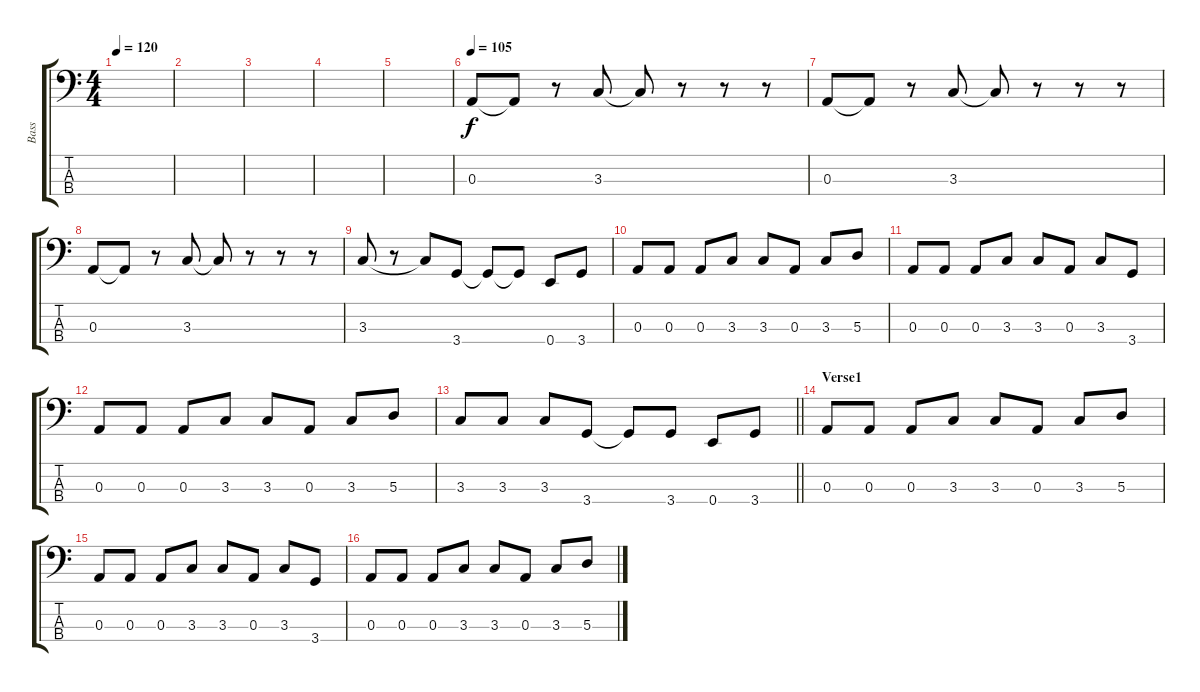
\track ("Bass" "Bass") {instrument electricbassfinger}
\staff {score tabs}
\tuning (G2 D2 A1 E1) {hide}
\ts (4 4)
\tempo 120
\clef f4
\ks c
|
|
|
|
|
\tempo 105
0.3.8 0.3{t}.8 r.8 3.3.8 3.3{t}.8 r.8 r.8 r.8 |
0.3.8 0.3{t}.8 r.8 3.3.8 3.3{t}.8 r.8 r.8 r.8 |
0.3.8 0.3{t}.8 r.8 3.3.8 3.3{t}.8 r.8 r.8 r.8 |
3.3.8 r.8 3.3{t}.8 3.4.8 3.4{t}.8 3.4{t}.8 0.4.8 3.4.8 |
0.3.8 0.3.8 0.3.8 3.3.8 3.3.8 0.3.8 3.3.8 5.3.8 |
0.3.8 0.3.8 0.3.8 3.3.8 3.3.8 0.3.8 3.3.8 3.4.8 |
0.3.8 0.3.8 0.3.8 3.3.8 3.3.8 0.3.8 3.3.8 5.3.8 |
\barLineRight lightlight
3.3.8 3.3.8 3.3.8 3.4.8 3.4{t}.8 3.4.8 0.4.8 3.4.8 |
\section ("" "Verse1")
0.3.8 0.3.8 0.3.8 3.3.8 3.3.8 0.3.8 3.3.8 5.3.8 |
0.3.8 0.3.8 0.3.8 3.3.8 3.3.8 0.3.8 3.3.8 3.4.8 |
0.3.8 0.3.8 0.3.8 3.3.8 3.3.8 0.3.8 3.3.8 5.3.8
